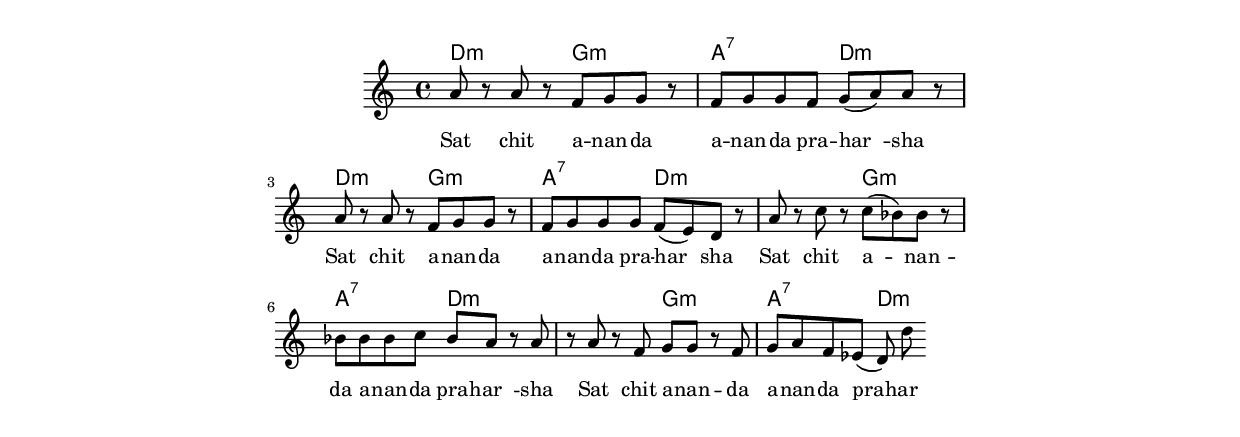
\version "2.19.45"
\paper {
	line-width = 4.6\in
}

melody = \relative c'' {
  \clef treble
  \key c \major
  \time 4/4
  \set Score.voltaSpannerDuration = #(ly:make-moment 4/4)
	\new Voice = "words" {
			a8 r a r f g g r | f g g f g( a) a r |
			a r a r f g g r | f g g g f( e) d r |
			a' r c r c( bes) bes r | bes bes bes c bes a r |
			a r a r f g g r | f g a f ees( d) d' |
		}
}

text =  \lyricmode {
	Sat chit a -- nan -- da | a -- nan -- da pra -- har__ -- sha |
	Sat chit a -- nan -- da | a -- nan -- da pra -- har__ -- sha |
	Sat chit a -- nan -- da | a -- nan -- da pra -- har__ -- sha |
	Sat chit a -- nan -- da | a -- nan -- da pra -- har__ -- sha |
}


twochords = \chordmode { d2:m g:m | a:7 d:m | }

harmonies = {
	\twochords \twochords
	\twochords \twochords
}

\score {
  <<
    \new ChordNames {
      \set chordChanges = ##t
      \harmonies
    }
    \new Staff  {
    	\new Voice = "one" { \melody }
  	}
    \new Lyrics \lyricsto "words" \text
  >>
  \layout { 
   #(layout-set-staff-size 16)
   }
  \midi { 
  	\tempo 4 = 125
  }
}